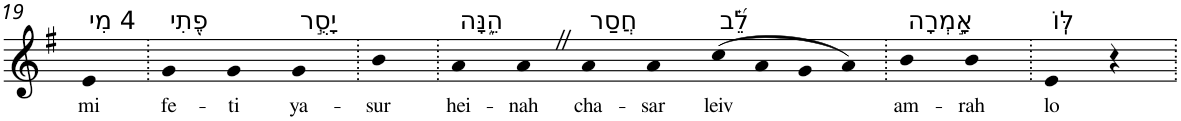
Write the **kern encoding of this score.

**kern	**text
*part1	*part1
*staff1	*staff1
*I"Piano	*
*I'Pno	*
!!LO:PB:g=z
*clefG2	*
*k[f#]	*
*G:	*
=19	=19
!LO:TX:a:t=4 מִי	!
!	!LO:LY:b
4e	mi
=20.	=20.
!LO:TX:a:t=פֶ֭תִי	!
!	!LO:LY:b
4g	fe-
!	!LO:LY:b
4g	-ti
!LO:TX:a:t=יָסֻ֣ר	!
!	!LO:LY:b
4g	ya-
=21.	=21.
!	!LO:LY:b
4b	-sur
=22.	=22.
!LO:TX:a:t=הֵ֑נָּה	!
!	!LO:LY:b
4a	hei-
!	!LO:LY:b
4aZ	-nah
!LO:TX:a:t=חֲסַר	!
!	!LO:LY:b
4a	cha-
!	!LO:LY:b
4a	-sar
!LO:TX:a:t=לֵ֝֗ב	!
!	!LO:LY:b
(>8cc	leiv
8a	.
8g	.
8a)	.
=23.	=23.
!LO:TX:a:t=אָ֣מְרָה	!
!	!LO:LY:b
4b	am-
!	!LO:LY:b
4b	-rah
=24.	=24.
!LO:TX:a:t=לּֽוֹ	!
!	!LO:LY:b
4e	lo
4r	.
=.	=.
*-	*-
